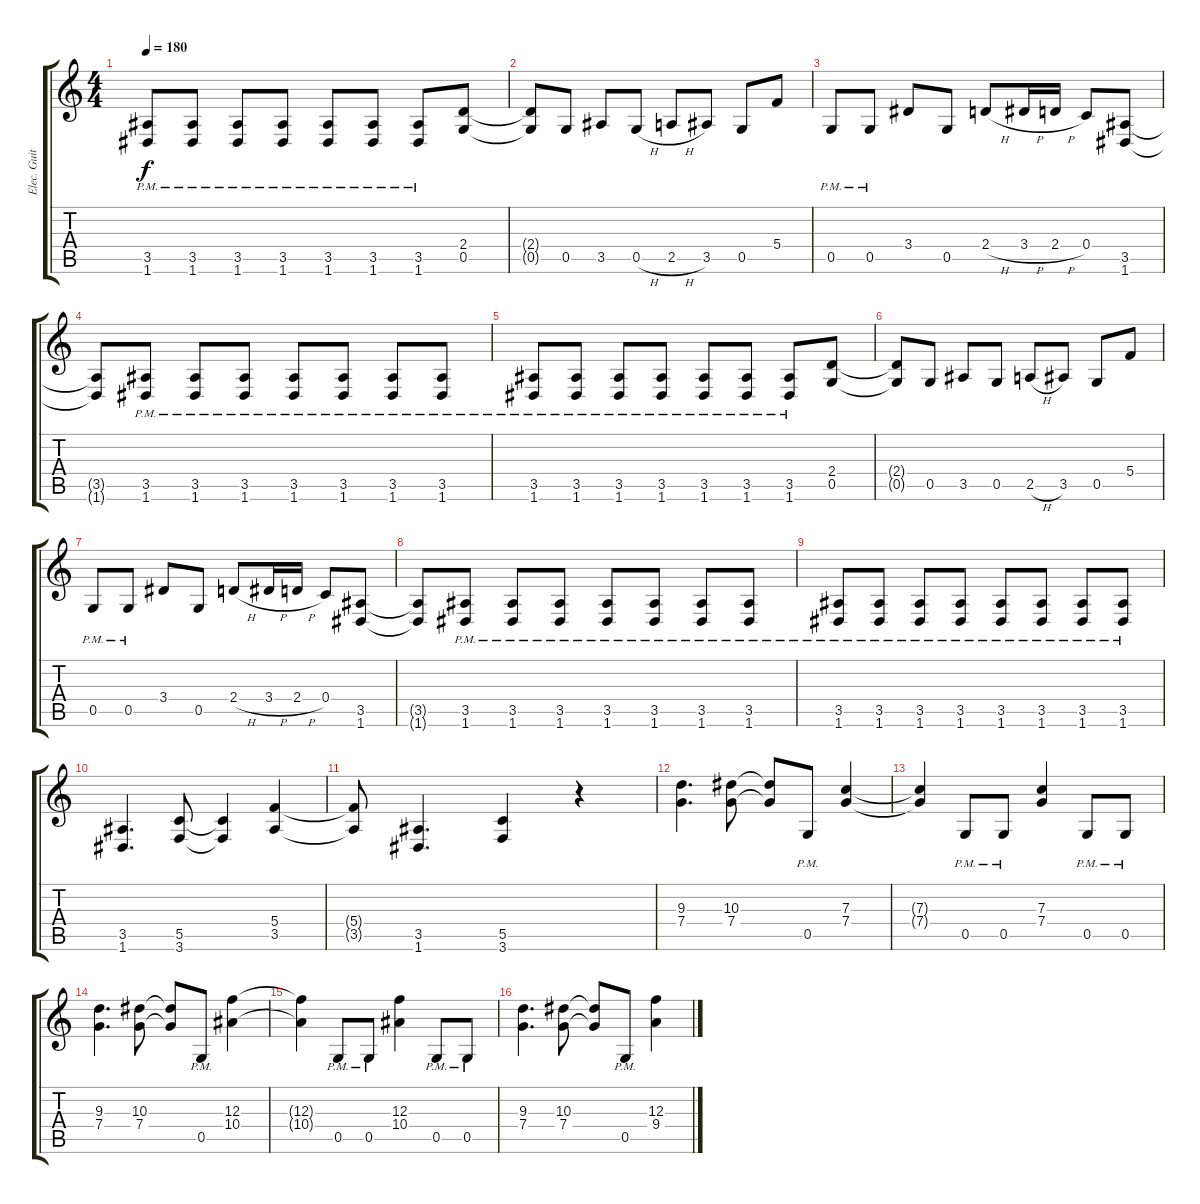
\track ("Elec. Guitar 1" "Elec. Guit") {mute instrument distortionguitar}
\staff {score tabs}
\tuning (D4 A3 F3 C3 G2 D2) {hide}
\ts (4 4)
\tempo 180
\clef g2
\ks c
(3.5{pm} 1.6).8{dy f} (3.5{pm} 1.6).8 (3.5{pm} 1.6).8 (3.5{pm} 1.6).8 (3.5{pm} 1.6).8 (3.5{pm} 1.6).8 (3.5{pm} 1.6).8 (2.4 0.5).8 |
(2.4{t} 0.5{t}).8 0.5.8 3.5.8 0.5{h}.8 2.5{h}.8 3.5.8 0.5.8 5.4.8 |
0.5{pm}.8 0.5{pm}.8 3.4.8 0.5.8 2.4{h}.8 3.4{h}.16 2.4{h}.16 0.4.8 (3.5 1.6).8 |
(3.5{t} 1.6{t}).8 (3.5{pm} 1.6).8 (3.5{pm} 1.6).8 (3.5{pm} 1.6).8 (3.5{pm} 1.6).8 (3.5{pm} 1.6).8 (3.5{pm} 1.6).8 (3.5{pm} 1.6).8 |
(3.5{pm} 1.6).8 (3.5{pm} 1.6).8 (3.5{pm} 1.6).8 (3.5{pm} 1.6).8 (3.5{pm} 1.6).8 (3.5{pm} 1.6).8 (3.5{pm} 1.6).8 (2.4 0.5).8 |
(2.4{t} 0.5{t}).8 0.5.8 3.5.8 0.5.8 2.5{h}.8 3.5.8 0.5.8 5.4.8 |
0.5{pm}.8 0.5{pm}.8 3.4.8 0.5.8 2.4{h}.8 3.4{h}.16 2.4{h}.16 0.4.8 (3.5 1.6).8 |
(3.5{t} 1.6{t}).8 (3.5{pm} 1.6).8 (3.5{pm} 1.6).8 (3.5{pm} 1.6).8 (3.5{pm} 1.6).8 (3.5{pm} 1.6).8 (3.5{pm} 1.6).8 (3.5{pm} 1.6).8 |
(3.5{pm} 1.6).8 (3.5{pm} 1.6).8 (3.5{pm} 1.6).8 (3.5{pm} 1.6).8 (3.5{pm} 1.6).8 (3.5{pm} 1.6).8 (3.5{pm} 1.6).8 (3.5{pm} 1.6).8 |
(3.5 1.6).4{d} (5.5 3.6).8 (5.5{t} 3.6{t}).4 (5.4 3.5).4 |
(5.4{t} 3.5{t}).8 (3.5 1.6).4{d} (5.5 3.6).4 r.4 |
(9.3 7.4).4{d} (10.3 7.4).8 (10.3{t} 7.4{t}).8 0.5{pm}.8 (7.3 7.4).4 |
(7.3{t} 7.4{t}).4 0.5{pm}.8 0.5{pm}.8 (7.3 7.4).4 0.5{pm}.8 0.5{pm}.8 |
(9.3 7.4).4{d} (10.3 7.4).8 (10.3{t} 7.4{t}).8 0.5{pm}.8 (12.3 10.4).4 |
(12.3{t} 10.4{t}).4 0.5{pm}.8 0.5{pm}.8 (12.3 10.4).4 0.5{pm}.8 0.5{pm}.8 |
(9.3 7.4).4{d} (10.3 7.4).8 (10.3{t} 7.4{t}).8 0.5{pm}.8 (12.3 9.4).4
